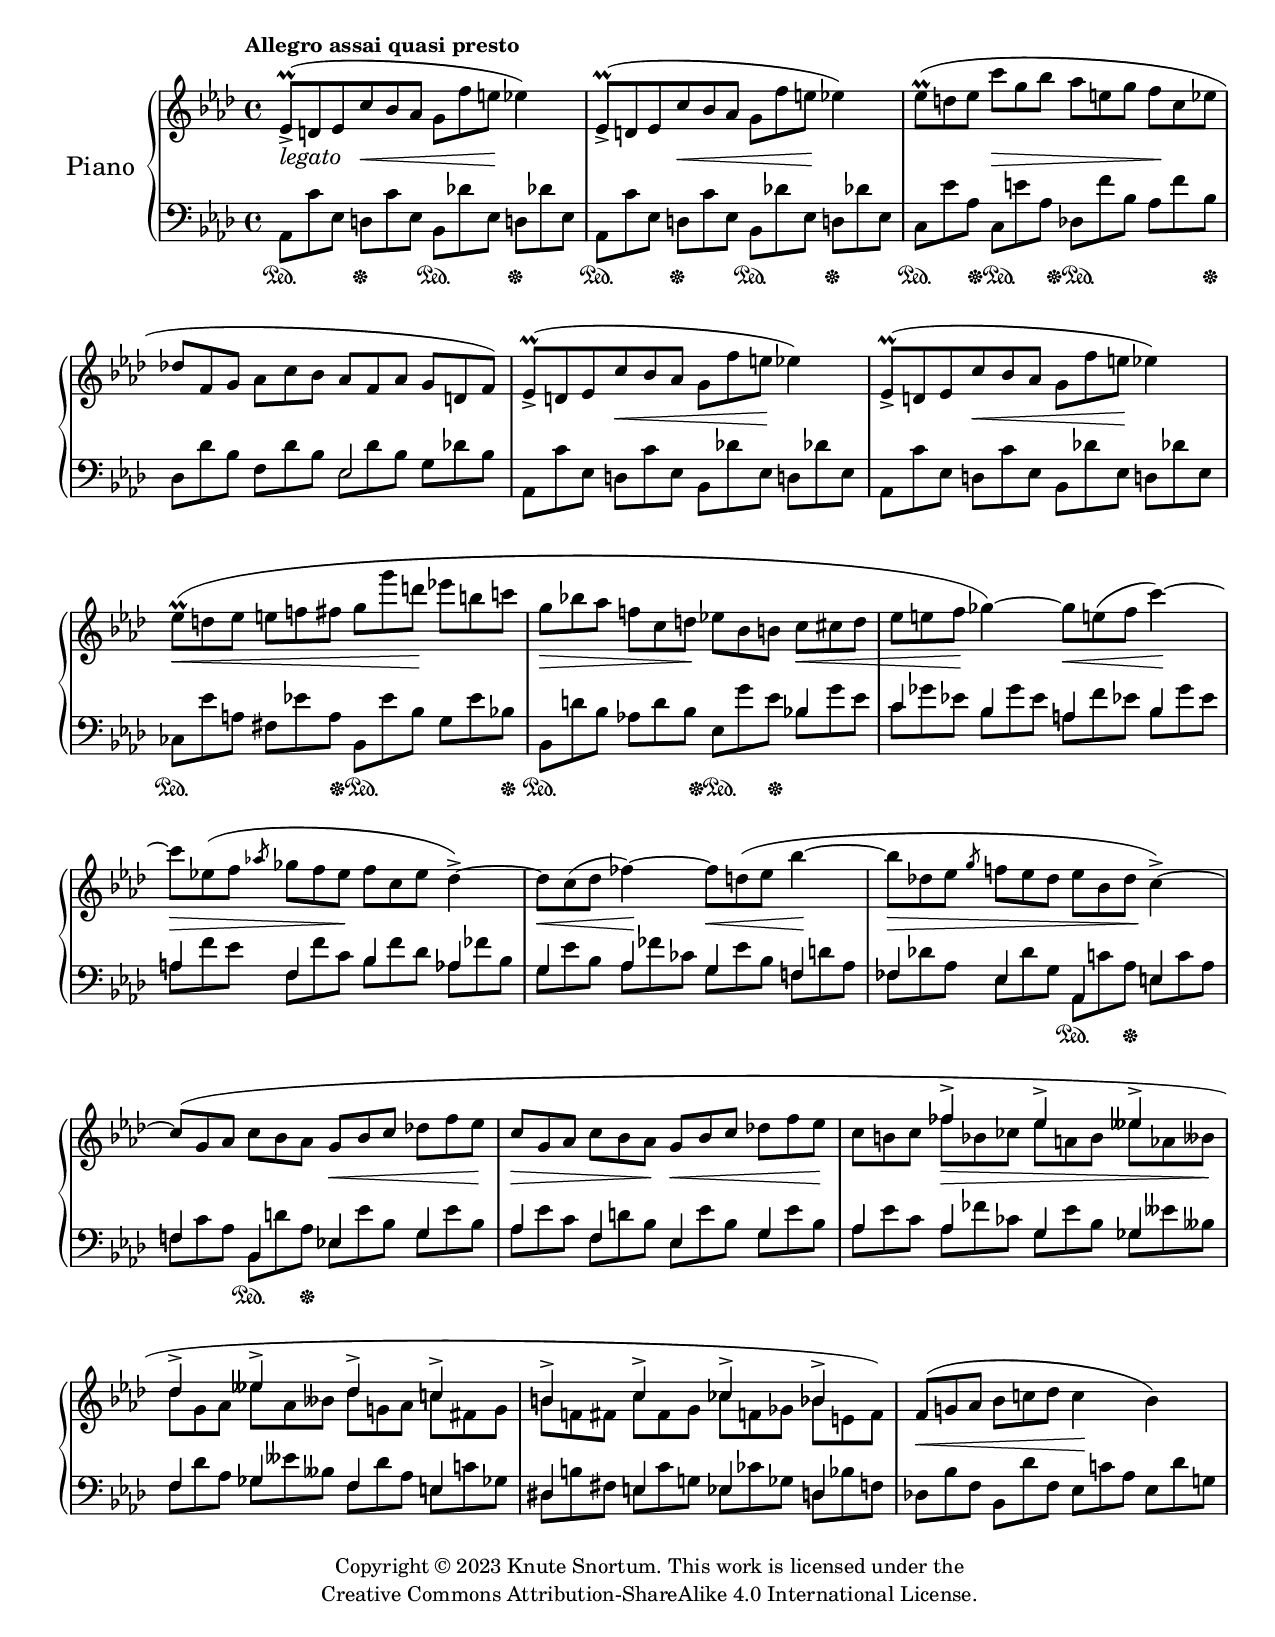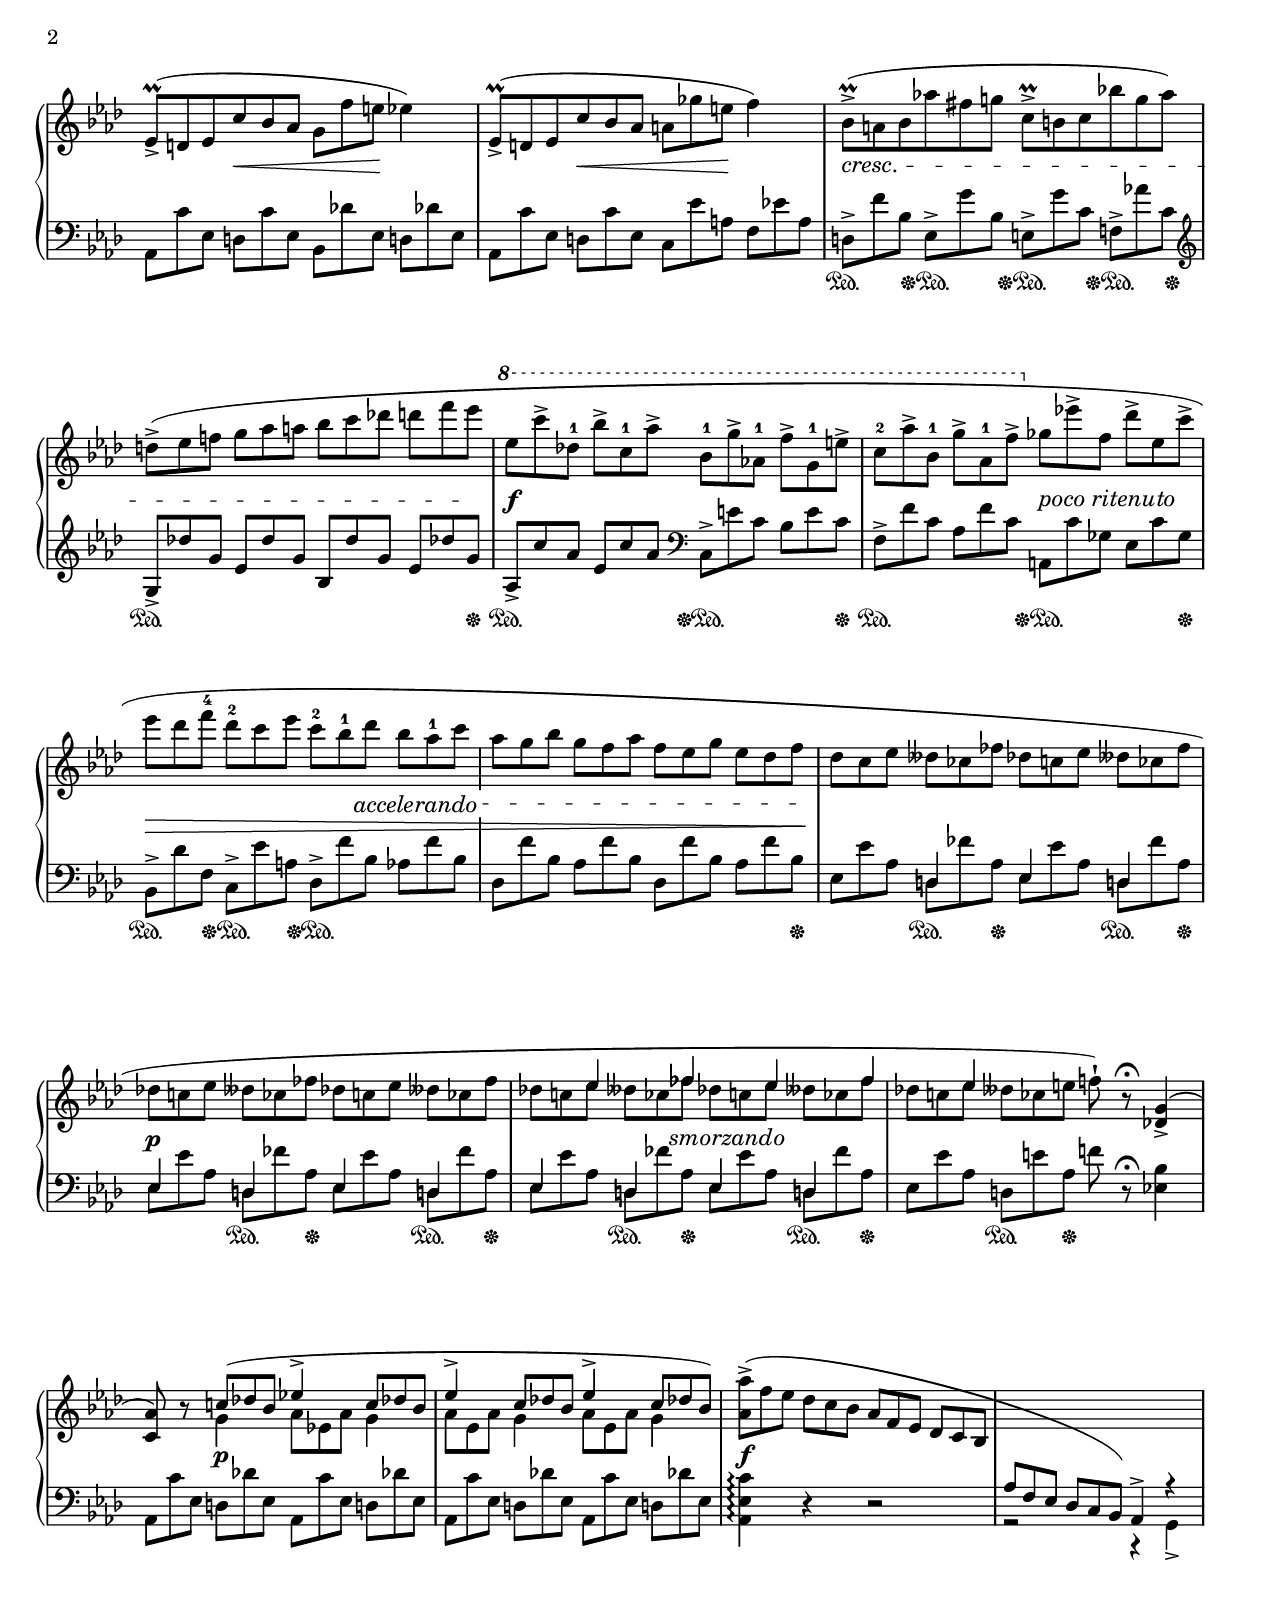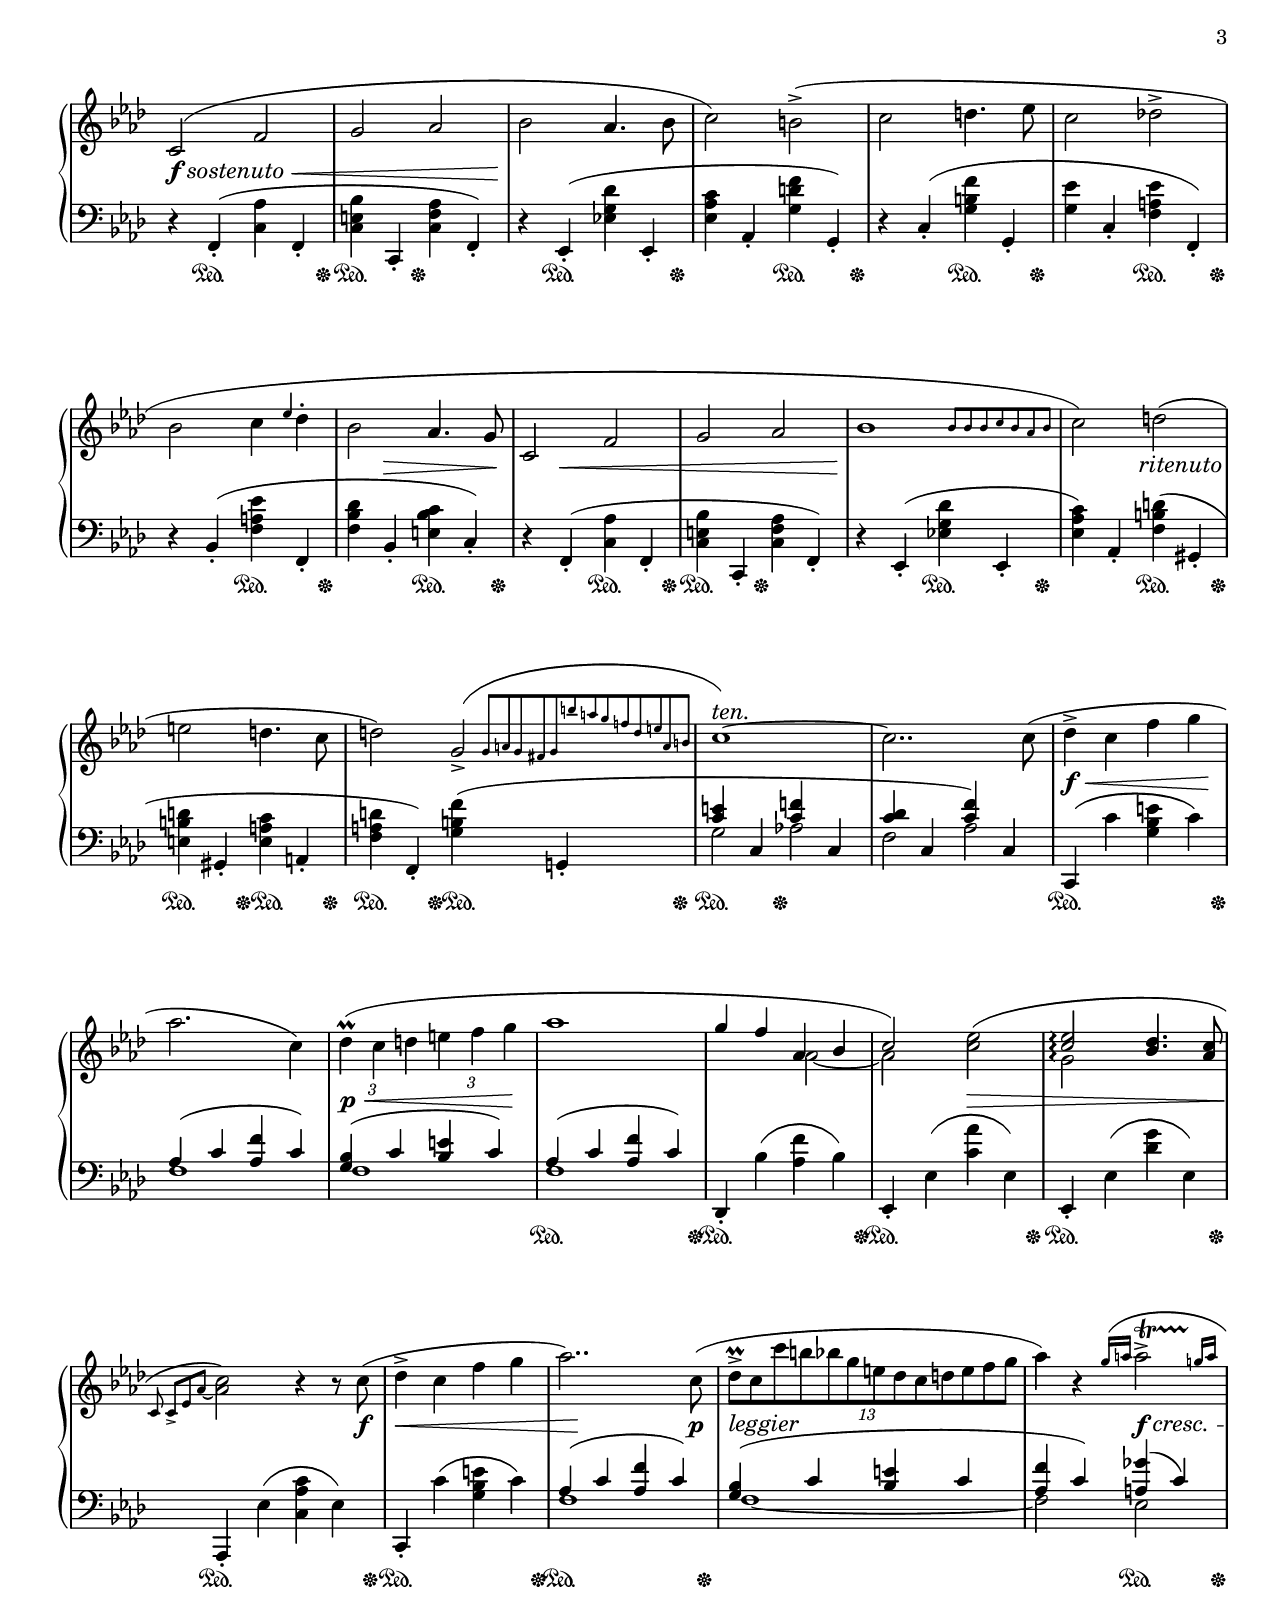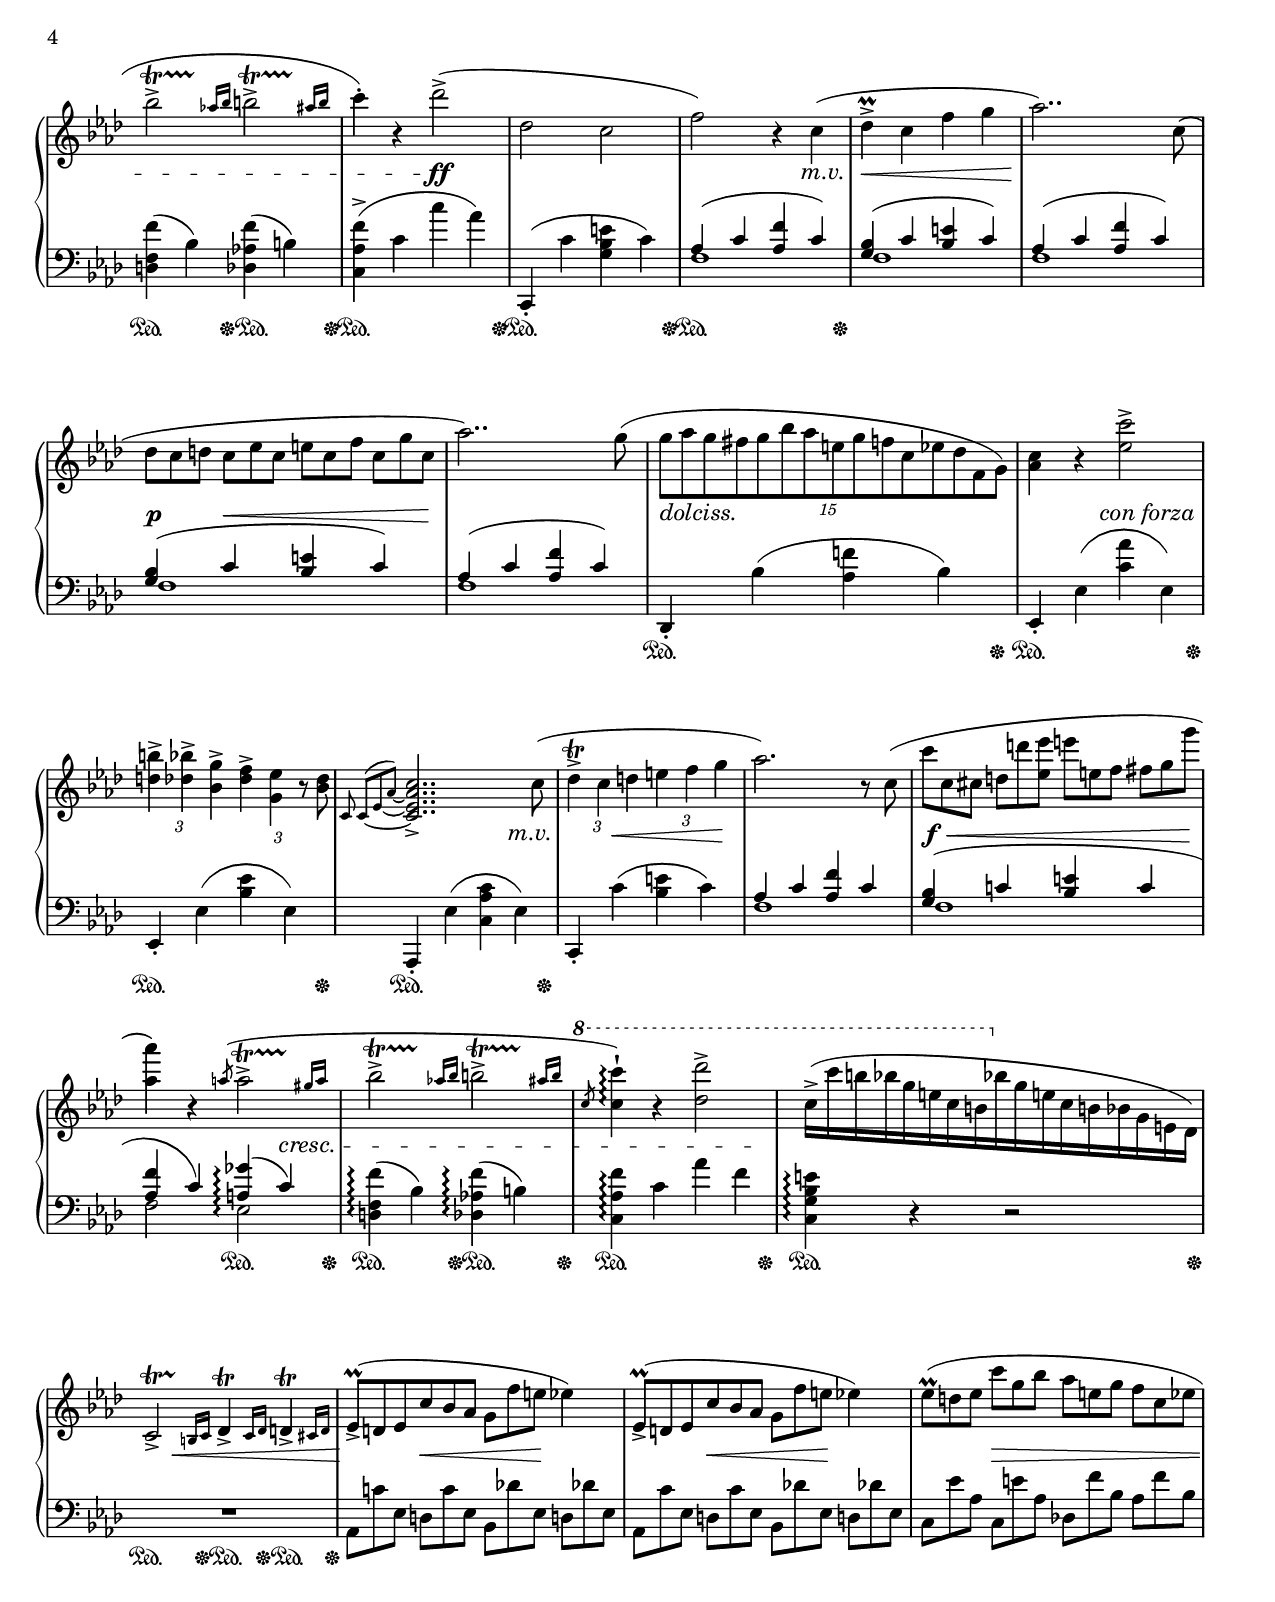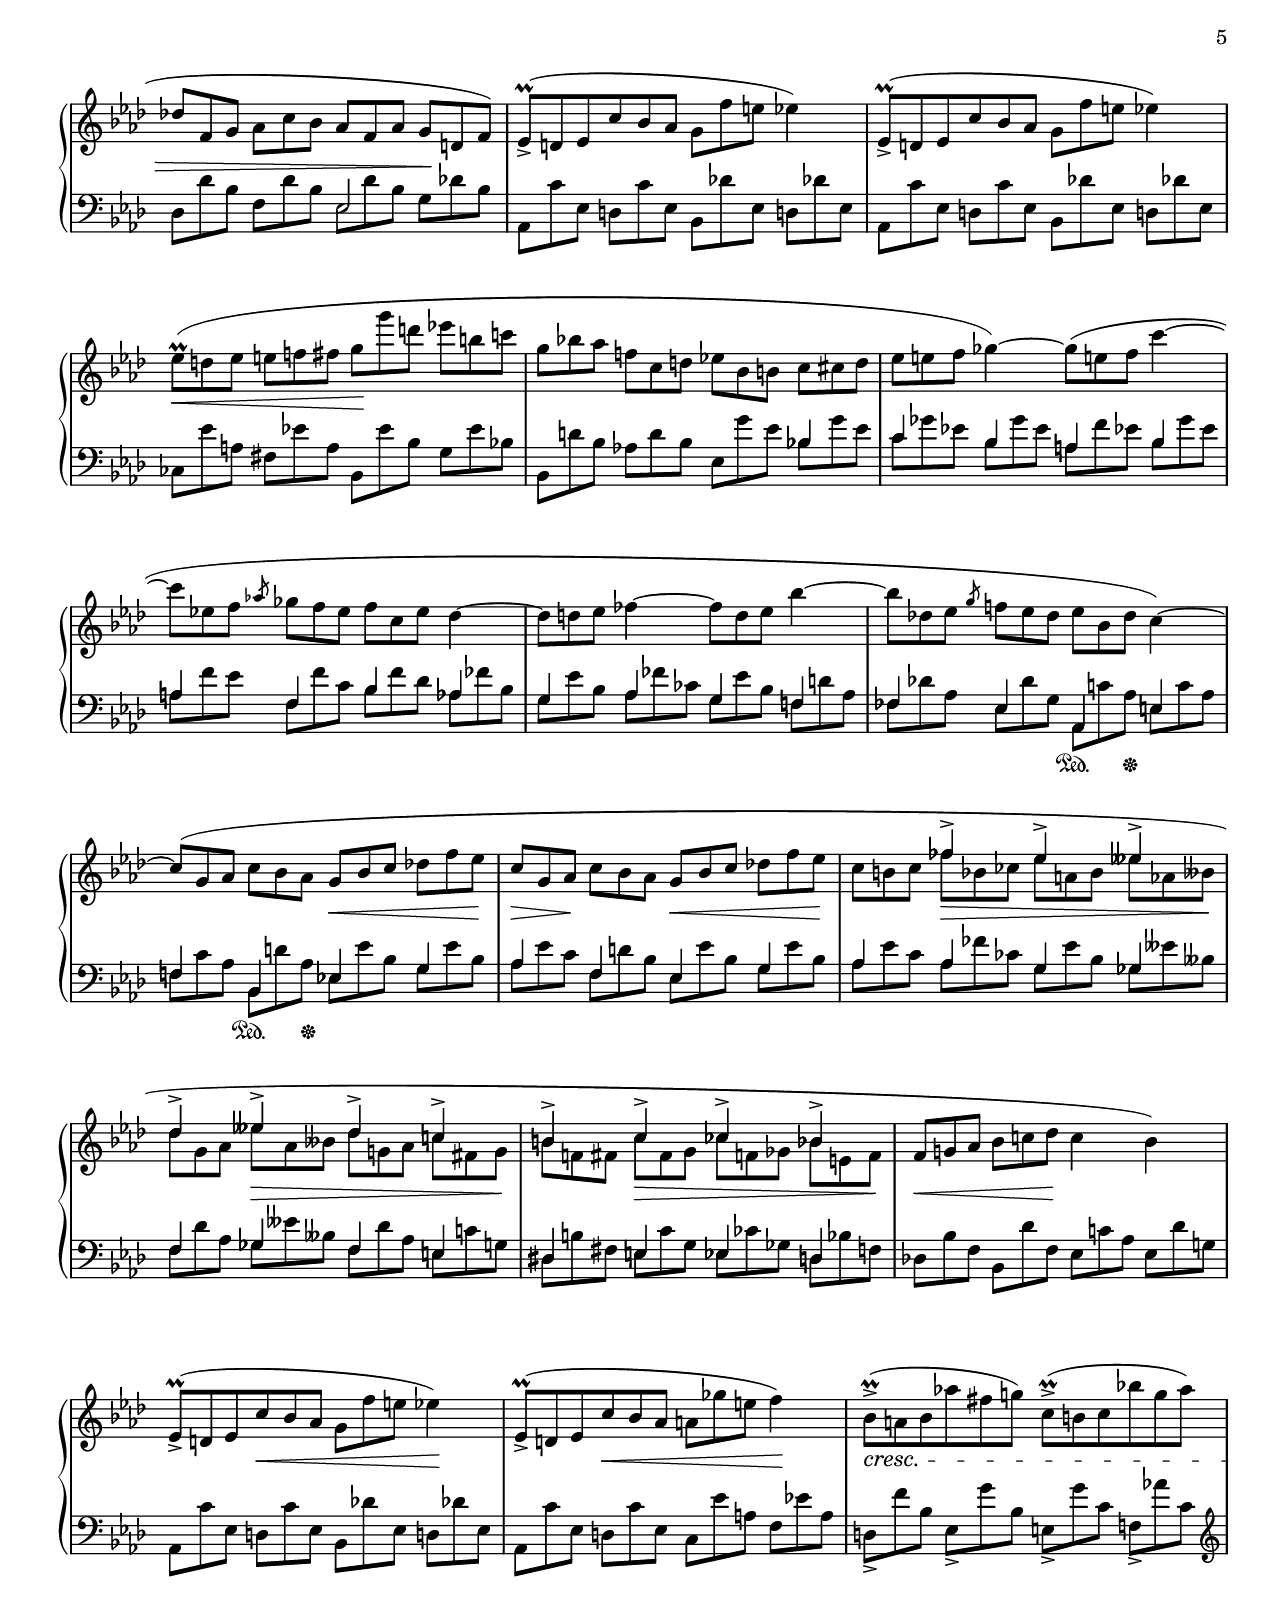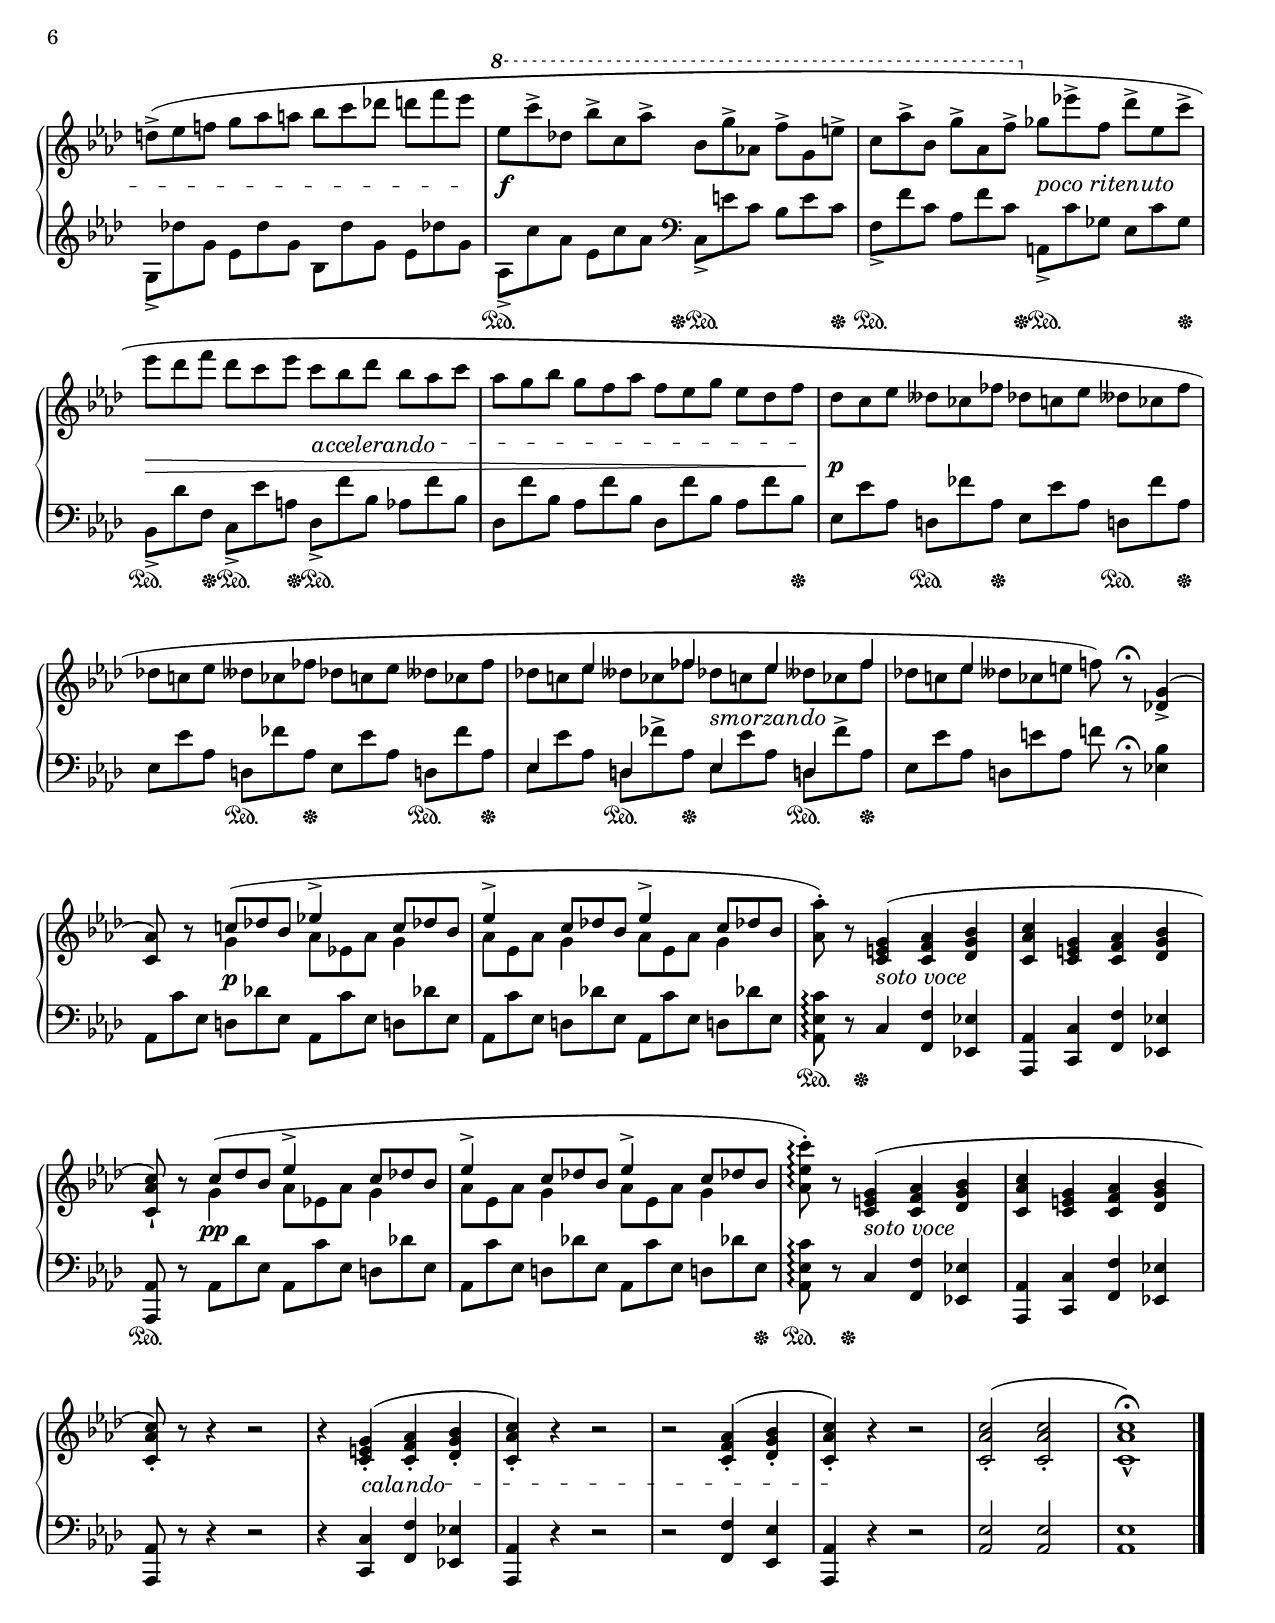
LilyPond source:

%...+....1....+....2....+....3....+....4....+....5....+....6....+....7....+....

\version "2.24.0"
\language "english"

#(set-global-staff-size 18)

\header {
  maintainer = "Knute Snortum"
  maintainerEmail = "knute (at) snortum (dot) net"
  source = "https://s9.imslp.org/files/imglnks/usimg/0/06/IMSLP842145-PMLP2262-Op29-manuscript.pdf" % MS
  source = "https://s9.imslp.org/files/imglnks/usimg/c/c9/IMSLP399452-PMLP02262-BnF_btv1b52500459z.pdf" % SrcA
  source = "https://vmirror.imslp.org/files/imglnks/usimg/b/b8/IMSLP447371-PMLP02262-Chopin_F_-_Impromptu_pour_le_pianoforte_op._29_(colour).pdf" % SrcB
  % Differences in the sources are discussed inline. 
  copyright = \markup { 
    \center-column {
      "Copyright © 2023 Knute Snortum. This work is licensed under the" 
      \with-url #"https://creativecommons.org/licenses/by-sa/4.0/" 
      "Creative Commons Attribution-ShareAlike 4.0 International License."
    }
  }
}

%%% Scheme functions %%%

makeSpanner =
#(define-music-function (mrkup) (markup?)
  #{
    \override TextSpanner.bound-details.left.text = #mrkup
    \override TextSpanner.bound-details.left.stencil-align-dir-y = 0
    \override TextSpanner.bound-details.left-broken.text = ##f
  #})

%%% Definitions

sd = \sustainOn
su = \sustainOff

staffUp   = \change Staff = "upper"
staffDown = \change Staff = "lower"

textUnderSlur = 
  \once {
    \override TextScript.avoid-slur = #'inside
    \override TextScript.outside-staff-priority = ##f
  }

%%% Positions 

slurShapeA = \shape #'(
                        ((0 . 0) (0 . 0) (0 . 2) (0 . 3.5))
                        ((0 . 2.5) (0 . 2) (0 . 3) (0 . 4))
                      ) \etc
slurShapeB = \shape #'(
                        ((0 . 0) (0 . 0) (0 . 0) (0 . 0))
                        ((0 . -1) (0 . 2) (0 . 0) (0 . 0))
                        ((0 . 0) (0 . 1) (0 . 0) (0 . 0))
                      ) \etc
slurShapeC = \shape #'((0 . 0) (0 . 0) (0 . 0) (0 . 1)) \etc
slurShapeD = \shape #'(
                        ((0 . 0) (0 . 1.5) (0 . 1) (0 . 0))
                        ((0 . 2) (0 . 2) (0 . 1) (0 . 0))
                      ) \etc
slurShapeE = \shape #'((0 . 1) (0 . 1) (0 . 0) (0 . 0)) \etc
slurShapeF = \shape #'(
                        ((0 . 0) (0 . 0) (0 . 2) (0 . 3.5))
                        ((0 . 3) (0 . 2) (0 . 0) (0 . 0))
                      ) \etc
slurShapeG = \shape #'(
                        ((0 . 0) (0 . 0) (0 . 0) (0 . 0))
                        ((0 . 0) (0 . 0) (0 . 0) (0 . 0))
                        ((0 . 0) (0 . 1) (0 . 1) (0 . 0))
                      ) \etc
slurShapeH = \shape #'((0 . 4) (0 . 3.5) (0 . 2) (0 . 0)) \etc
slurShapeI = \shape #'((0 . 4) (0 . 3.5) (0 . 2) (0 . 0)) \etc
slurShapeJ = \shape #'((0 . 0) (0 . 1) (0 . 2.5) (0 . 3)) \etc

moveTrillSpanA = \once \override TrillSpanner.extra-offset = #'(0.5 . 1)
moveTrillSpanB = \once \override TrillSpanner.extra-offset = #'(0 . 1)
moveTrillSpanC = \once \override TrillSpanner.extra-offset = #'(0 . 1)
moveTrillSpanD = \once \override TrillSpanner.extra-offset = #'(0 . 1)
moveTrillSpanE = \once \override TrillSpanner.extra-offset = #'(0 . 1)
moveTrillSpanF = \once \override TrillSpanner.extra-offset = #'(0 . 1)

extendArpeggioA = \once \override Staff.Arpeggio.positions = #'(-1 . 2)
extendArpeggioB = \once \override Staff.Arpeggio.positions = #'(0 . 5)

%%% Markup

legato = \markup \large \italic "legato"
pocoRitenuto = \markup \large \italic "poco ritenuto"
accellerSpanner = \makeSpanner \markup \large \italic \whiteout 
  \pad-markup #0.5 "accelerando"
smorzando = \markup \large \italic "smorzando"
fSostenuto = \markup \dynamic { f \normal-text \large \italic "sostenuto" }
ten = \markup \large \italic "ten."
leggier = \markup \large \italic "leggier"
mv = \markup \large \italic "m.v."
dolciss = \markup \large \italic "dolciss."
conForza = \markup \large \italic "con forza"
sotoVoce = \markup \large \italic "soto voce"
ritenuto = \markup \large \italic "ritenuto"
calandoSpanner = \makeSpanner \markup \large \italic "calando"

%%% Music

global = {
  \time 4/4
  \key af \major
  \accidentalStyle piano
}

rightHandUpper = \relative {
  \omit TupletBracket
  \omit TupletNumber
  s1 * 8 |
  
  \barNumberCheck 9
  s1 * 6
  s4 \voiceOne ff''4-> ef-> eff-> |
  df4-> eff-> df-> c-> |
  
  \barNumberCheck 17
  b4-> c-> cf-> bf-> |
  s1 * 7 |
  
  \barNumberCheck 25
  s1 * 4 |
  \tuplet 3/2 { s4 ef4*1/2 s4 ff4*1/2 s4 ef4*1/2 s4 ff4*1/2 } |
  \tuplet 3/2 { s4 ef4*1/2 } s2. |
  s4 \tuplet 3/2 { c8( df bf } ef4-> \tuplet 3/2 { c8 df bf } |
  ef4-> \tuplet 3/2 { c8 df bf } ef4-> \tuplet 3/2 { c8 df bf) } |
  
  \barNumberCheck 33
  s1 * 8 |
  
  \barNumberCheck 41
  s1 * 8 |
  
  \barNumberCheck 49
  s1 * 4 |
  \oneVoice
  \undo \omit TupletNumber
  \tuplet 3/2 2 { df4\prall( c d  e f g } |
  af1 |
  \voiceOne g4 f af, bf |
  c2) \oneVoice <c ef>( |
  
  \barNumberCheck 57
  \voiceOne \extendArpeggioA <c ef>2\arpeggio <bf df>4. <af c>8 |
  \oneVoice \grace { c,8*1/2 c->[ ef af]~ } <af c>2) s |
  s1 * 6 |
  
  \barNumberCheck 65
  s1 * 8 |
  
  \barNumberCheck 73
  s1 * 8 |
  
  \barNumberCheck 81
  s1 * 8 |
  
  \barNumberCheck 89
  s1 * 8 |
  
  \barNumberCheck 97
  \voiceOne s4 ff'-> ef-> eff-> |
  df4-> eff-> df-> c-> |
  % ScrA has accents here too, to match bar 17
  b4-> c-> cf-> bf-> |
  s1 * 5 |
  
  \barNumberCheck 105
  s1 * 6 |
  \omit TupletNumber
  \tuplet 3/2 { s4 ef4*1/2 s4 ff4*1/2 s4 ef4*1/2 s4 ff4*1/2 } |
  \tuplet 3/2 { s4 ef4*1/2 } s2. |
  
  \barNumberCheck 113
  s4 \tuplet 3/2 { c8 df bf } ef4-> \tuplet 3/2 { c8 df bf } |
  ef4-> \tuplet 3/2 { c8 df bf } ef4-> \tuplet 3/2 { c8 df bf } |
  s1 * 2 |
  s4 \tuplet 3/2 { c8 df bf } ef4-> \tuplet 3/2 { c8 df bf } |
  ef4-> \tuplet 3/2 { c8 df bf } ef4-> \tuplet 3/2 { c8 df bf } |
}

rightHandLower = \relative {
  \omit TupletBracket
  \omit TupletNumber
  \tuplet 3/2 { ef'8->[(\prall d ef  c' bf af]  g f' e }  ef4) |
  \tuplet 3/2 { ef,8->[(\prall d ef  c' bf af]  g f' e }  ef4) |
  \tuplet 3/2 {
    % For the last note of measure 3, MS and SrcA have an E-natural, but SrcB
    % has an E-flat. The E-flat is the more likely choice, the since previous
    % E-natural in the measure serves as a chromatic neighbor, and the last
    % note of measure has a more melodic function.
    ef8(\prall d ef  c' g bf  af e g  f c ef |
    df8 f, g  af c bf  af f af  g d f) |
  }
  \tuplet 3/2 { ef8->[(\prall d ef  c' bf af]  g f' e }  ef4) |
  \tuplet 3/2 { ef,8->[(\prall d ef  c' bf af]  g f' e }  ef4) |
  \tuplet 3/2 { 
    % For the third note of beat 3, MS and SrcA have D-flat (no accidental),
    % but SrcB has a D-natural. It is likely that Chopin intended to add the
    % natural sign, since the note makes more sense as a chromatic neighbor.
    ef8(\prall d ef  e f fs  g g' d  ef b c |
    g8 bf af  f c d  ef bf b  c cs d |
  }
  
  \barNumberCheck 9
  \tuplet 3/2 { ef8 e f }  gf4)~  \tuplet 3/2 { gf8 e( f } c'4)~ |
  \tuplet 3/2 { c8 ef,( f  \slashedGrace { af } gf f ef  f c ef } df4->)~ |
  \tuplet 3/2 { df8 c( df } ff4)~ \tuplet 3/2 { ff8 d( ef } bf'4~ |
  \tuplet 3/2 { bf8 df, ef \slashedGrace { g8 } f ef df  ef bf df } c4->)~ |
  \tuplet 3/2 { 
    c8-\slurShapeA ( g af  c bf af  g bf c  df f ef |
    c8 g af  c bf af  g bf c  df f ef |
    c8 b c  \voiceTwo ff8 bf, cf  ef a, bf  eff af, bff | 
    df8 g, af  eff' af, bff  df g, af  c fs, g |
    
    \barNumberCheck 17
    % Third beat, missed an f-natural in the MS? f-natural penciled in 
    % in SrcA, in print in SrcB
    b8 f fs  c' fs, g  cf f, gf  bf e, f) | 
  }
  \oneVoice \tuplet 3/2 { f8( g af  bf c df } c4 bf) |
  \tuplet 3/2 { ef,8->[(\prall d ef  c' bf af]  g f' e }  ef4) |
  \tuplet 3/2 { ef,8->[(\prall d ef  c' bf af]  a gf' e }  f4) |
  \tuplet 3/2 { 
    bf,8->[(\prall a bf  af' fs g]  c,->[\prall b c  bf' g af]) |
    d,8->-\slurShapeB ( ef f  g af a  bf c df  d f ef |
    \ottava 1 ef8 c'-> df,-1  bf'-> c,-1 af'->  bf,-1 g'-> af,-1
      f'-> g,-1 e'-> |
    c8-2 af'-> bf,-1  g'-> af,-1 f'-> \ottava 0 gf, ef'-> f,  df'-> ef, c'-> |
    
    \barNumberCheck 25
    ef8 df f-4  df-2 c ef  c-2 bf-1 df  bf af-1 c |
    af8 g bf  g f af  f ef g  ef df f |
    df8 c ef  dff cf ff  df c ef  dff cf ff |
    df8 c ef  dff cf ff  df c ef  dff cf ff |
    df8 c ef  dff cf ff  df c ef  dff cf ff |
  }
  \tuplet 3/2 { df8 c ef  dff cf e } \oneVoice f8^!) r\fermata <df, g>4->^( |
  <c af'>8) r \voiceTwo g'4 \tuplet 3/2 { af8 ef af } g4 |
  \tuplet 3/2 { af8 ef af } g4 \tuplet 3/2 { af8 ef af } g4 |
  
  \barNumberCheck 33
  \oneVoice \tuplet 3/2 { <af af'>8->( f' ef  df c bf  af f ef  df c bf } |
  \voiceThree \staffDown \tuplet 3/2 { af8 f ef  df c bf) } af4-> r |
  \staffUp \oneVoice c'2( f |
  g2 af |
  bf af4. bf8 |
  c2) b->( |
  c2 d4. ef8 |
  c2 df-> |
  
  \barNumberCheck 41
  bf2 c4 \grace { ef } df-. |
  bf2 af4. g8 |
  c,2 f |
  g2 af |
  bf1*1/2 \magnifyMusic 0.63 { \stemUp s8*1/2 bf[ bf bf c bf af bf] }
    \stemNeutral |
  c2) d( |
  e2 d4. c8 |
  d2) g,2*1/4->-\slurShapeC ( \magnifyMusic 0.63 { \tuplet 13/3 { 
    % For the seventh note of this fioritura, MS and SrcA have an A-flat (no
    % accidental), but SrcB has an A-natural. Also for the final note, MS and
    % SrcA have a B-flat (no accidental), but SrcB has a B-natural. Given that
    % two other A-naturals and one other B-natural exist in this figure, it is
    % more likely that the natural sign was omitted by mistake for both notes.
    \stemUp g8[ a g fs g b' a g f d e a, b] } } \stemNeutral |
  
  \barNumberCheck 49
  \textUnderSlur c1)~^\ten |
  c2.. c8( |
  df4-> c f g |
  af2. c,4) |
  s1 * 2 |
  s2 \voiceTwo af~ |
  af2 s |
  
  \barNumberCheck 57
  g2 s |
  s2 \oneVoice r4 r8 c( |
  df4-> c f g |
  af2..) c,8( |
  \undo \omit TupletNumber
  \tuplet 13/8 { df8->\prall c c' b bf g e df c d e f g } |
  af4) r \grace { g16-\slurShapeD ^([ a] } \afterGrace 7/8 { \moveTrillSpanA
    a2->\startTrillSpan } { g16[\stopTrillSpan a] } |
  \afterGrace 7/8 { \moveTrillSpanB bf2->\startTrillSpan } 
  % The intended final two notes of the trill might have been { a16 bf }
  % instead of { af16 bf }. See commentary at mUltimate Chopin.
                  { af16[\stopTrillSpan bf] }
    \afterGrace 7/8 { \moveTrillSpanC b2->\startTrillSpan } 
                    { as16[\stopTrillSpan b] } |
  c4-.) r df2->( |
  
  \barNumberCheck 65
  df,2 c |
  f2) r4 c( |
  df4->\prall c f g |
  af2..) c,8( |
  \omit TupletNumber
  \tuplet 3/2 { df8 c d  c ef c  e c f  c g' c, } |
  af'2..) g8( |
  \undo \omit TupletNumber
  %% Resolving a difference between editions:
  % For the 10th note of this tuplet, MS and SrcA have an F-sharp (no
  % accidental), but SrcB has an F-natural. It is likely that the natural sign
  % was intended, because the F-sharp earlier in the measure is a chromatic
  % neighbor, but this F has a melodic function. Given that two other
  % A-naturals and one other B-natural exist in this figure, it is more likely
  % that the natural sign was omitted by mistake for both notes.
  %
  %% Correction:
  % Change the 12th note of tuplet to E-flat instead of E-natural; the
  % E-natural -> D-flat interval is a descending augmented second, which is
  % unlikely in this context from a melodic perspective. Later editions and
  % resources I have consulted (Paderewski 30th edition, and the mUltimate
  % Chopin site) make this correction.
  \tuplet 15/8 { g8 af g fs g bf af e g f c ef df f, g) } |
  <af c>4 r <ef' c'>2-> |
  
  \barNumberCheck 73
  \tuplet 3/2 2 { <d b'>4-> <df bf'>-> <bf g'>-> <df f>-> <g, ef'> r8 
                  <bf df> } |
  \set tieWaitForNote = ##t
  \grace { c,8*1/2 c[^(~ ef~ af_~]) } <c, ef af c>2..-> c'8( |
  \tuplet 3/2 2 { df4->\trill c d e f g } |
  af2.) r8 c,( |
  \omit TupletNumber
  % In MS and SrcA, the second note in beat 2 is D-flat, and the second note in
  % beat 3 is E-flat. A natural sign was added for both notes in SrcB. The
  % natural signs were a likely omission, given the context of the chromatic
  % passage with octave chords and octave leaps, so follow SrcB.
  \tuplet 3/2 { c'8 c, cs  d d' <ef, ef'>  e' e, f  fs g g' } |
  <af, af'>4) r \slashedGrace { a8-\slurShapeE ^( } \afterGrace 7/8 { 
    \moveTrillSpanD a2->\startTrillSpan } { gs16[\stopTrillSpan a] } |
  \afterGrace 7/8 { \moveTrillSpanE bf2->\startTrillSpan } 
  % The intended final two notes of the trill might have been { a16 bf }
  % instead of { af16 bf }. See commentary at mUltimate Chopin.
                  { af16[\stopTrillSpan bf] }
    \afterGrace 7/8 { \moveTrillSpanF b2->\startTrillSpan }
                    { as16[\stopTrillSpan b] } |
  \ottava 1 \slashedGrace { c8*1/128 } <c c'>4-!)\arpeggio r <df df'>2-> |
  
  \barNumberCheck 81
  % In MS and SrcA, the final E of this tuplet is an E-flat, but in SrcB it is
  % an E-natural. It is likely that the natural sign was omitted by mistake,
  % since all other E notes in this measure are E-naturals.
  \tuplet 17/16 { c16->( c' b bf g e c b \ottava 0 bf g e c b bf g e df) } |
  \afterGrace 7/8 c2->\startTrillSpan { b16[\stopTrillSpan c] } 
    \afterGrace 7/8 df4->\trill { c16[ df] } 
    \afterGrace 7/8 d4->\trill { cs16[ d] } |
  \tuplet 3/2 { ef8->[(\prall d ef  c' bf af]  g f' e }  ef4) |
  \tuplet 3/2 { ef,8->[(\prall d ef  c' bf af]  g f' e }  ef4) |
  \tuplet 3/2 {
    % The sources differ on whether the last note in the measure should be
    % E-natural or E-flat. See inline comment for measure 3 for background.
    ef8(\prall d ef  c' g bf  af e g  f c ef |
    df8 f, g  af c bf  af f af  g d f) |
  }
  \tuplet 3/2 { ef8->[(\prall d ef  c' bf af]  g f' e }  ef4) |
  \tuplet 3/2 { ef,8->[(\prall d ef  c' bf af]  g f' e }  ef4) |
  
  \barNumberCheck 89
  \tuplet 3/2 { 
    % The sources differ on whether the third note of beat 3 sure should be
    % D-natural or D-flat. See inline comment for measure 7 for background.
    ef8(\prall d ef  e f fs  g g' d  ef b c |
    g8 bf af  f c d  ef bf b  c cs d |
  }
  \tuplet 3/2 { ef8 e f }  gf4)~  \tuplet 3/2 { gf8( e f } c'4~ |
  \tuplet 3/2 { c8 ef, f  \slashedGrace { af } gf f ef  f c ef } df4~ |
  % First three eighth-notes, sources differ, below is MS, but doesn't follow
  % the pattern.  SrcA has df c df which is the phrase from the earlier
  % passage, SrcB follows the MS
  \tuplet 3/2 { df8 d ef } ff4~ \tuplet 3/2 { ff8 d ef } bf'4~ |
  \tuplet 3/2 { bf8 df, ef  \slashedGrace { g } f ef df  ef bf df } c4)~ |
  \tuplet 3/2 { 
    c8-\slurShapeF ( g af  c bf af  g bf c  df f ef |
    c8 g af  c bf af  g bf c  df f ef |
  
    \barNumberCheck 97
    \voiceTwo c8 b c  ff bf, cf  ef a, bf  eff af, bff |
    df8 g, af  eff' af, bff  df g, af  c fs, g |
    % third beat, missed f-natural in MS?  fs in ScrA, f-natural in SrcB
    b8 f fs  c' fs, g  cf f, gf  bf e, f | 
  }
  \oneVoice \tuplet 3/2 { f g af  bf c df } c4 bf) |
  \tuplet 3/2 { ef,8->[(\prall d ef  c' bf af]  g f' e } ef4) | 
  \tuplet 3/2 { ef,8->[(\prall d ef  c' bf af]  a gf' e } f4) |
  \tuplet 3/2 { 
    bf,8->[(\prall a bf  af' fs g])  c,->[(\prall b c  bf' g af]) |
    d,->-\slurShapeG ( ef f  g af a  bf c df  d f ef |
    
    \barNumberCheck 105
    \ottava 1 ef c'-> df,  bf'-> c, af'->  bf, g'-> af,  f'-> g, e'-> |
    % third beat, e-natural penciled in on MS, ef implicit in SrcA, explicit
    % in SrcB.  ef follows the patern from an ealier passge.
    c8 af'-> bf,  g'-> af, f'->  \ottava 0 gf, ef'-> f,  df'-> ef, c'-> |
    ef8 df f  df c ef  c bf df  bf af c |
    af8 g bf  g f af  f ef g  ef df f |
    df8 c ef  dff cf ff  df c ef  dff cf ff |
    df8 c ef  dff cf ff  df c ef  dff cf ff |
    \voiceTwo df8 c ef  dff cf ff  df c ef  dff cf ff |
  }
  \tuplet 3/2 { df c ef  dff cf e } f8) \oneVoice r\fermata <df, g>4->^( |
  
  \barNumberCheck 113
  <c af'>8) r \voiceTwo g'4-\slurShapeH ^( \tuplet 3/2 { af8 ef af } g4 |
  \tuplet 3/2 { af8 ef af } g4 \tuplet 3/2 { af8 ef af } g4 |
  \oneVoice <af af'>8-.) r <c, e g>4^( <c f af> <df g bf> |
  <c af' c>4 <c e g> <c f af> <df g bf> |
  <c af' c>8-!) r \voiceTwo g'4-\slurShapeI ^( \tuplet 3/2 { af8 ef af } g4 |
  \tuplet 3/2 { af8 ef af } g4 \tuplet 3/2 { af8 ef af } g4 |
  \oneVoice <af ef' c'>8-.)\arpeggio r <c, e g>4^( <c f af> <df g bf> |
  <c af' c>4 <c e g> <c f af> <df g bf> |
  
  \barNumberCheck 121
  <c af' c>8-.) r r4 r2 |
  r4 <c e g>-.^( <c f af>-. <df g bf>-. |
  <c af' c>4-.) r r2 |
  r2 <c f af>4-.^( <df g bf>-. |
  <c af' c>4-.) r r2 |
  q2-.^( q-. |
  q1-^)\fermata |
  \bar "|."
}

rightHand = <<
  \global
  \override Staff.Script.avoid-slur = #'inside
  \override Staff.Fingering.avoid-slur = #'inside
  \override Staff.TrillSpanner.avoid-slur = #'inside
  \override Staff.TrillSpanner.outside-staff-priority = ##f
  \set Score.tempoHideNote = ##t 
  \tempo "Allegro assai quasi presto" 4 = 144
  \new Voice \rightHandUpper
  \new Voice \rightHandLower
>>

leftHandUpper = \relative {
  \omit TupletBracket
  \omit TupletNumber
  \voiceThree
  s1 * 3 |
  s2 ef |
  s1 * 3 |
  s2. bf'4 |
  
  \barNumberCheck 9
  c4 bf a bf |
  a4 f bf af |
  g4 af g f |
  ff4 ef af, e' |
  f4 bf, ef g |
  af4 f ef g |
  af4 af g gf |
  f4 gf f e |
  
  \barNumberCheck 17
  ds4 e ef d |
  s1 * 7 |
  
  \barNumberCheck 25
  s1 * 2 |
  s4 d ef d |
  ef4 d ef d |
  ef4 d ef d |
  s1 * 3 |
  
  \barNumberCheck 33
  s1 * 8 |
  
  \barNumberCheck 41
  s1 * 8 |
  
  \barNumberCheck 49
  % In SrcA, beat 3 contains a single note, F. In SrcB, the beat contains a
  % chord containing the C below that F (<C F>). In MS, one could argue for the
  % presence or absence of the C; if it's present, the note is barely visible,
  % due to the thickness of the stem and ledger line at that point. Because
  % this voice umambiguously has a chord on beats 1 and 3 in the following
  % measure, and this measure has similar figuration, follow SrcB (and
  % debatably MS) in this case.
  <c' e>4 c, <c' f> c, |
  % The first chord of the measure was likely intended to be <c d> instead of
  % <c df>. See commentary at mUltimate Chopin.
  <c' df>4 c, <c' f> c, |
  s1 |
  af'4( c <af f'> c) |
  <g bf>4( c <bf e> c) |
  af4( c <af f'> c) |
  s1 * 2 |
  
  \barNumberCheck 57
  s1 * 3 |
  af4( c <af f'> c) |
  <g bf>4( c <bf e> c |
  <af f'>4 c) <a gf'>( c) |
  s1 * 2 |
  
  \barNumberCheck 65
  s1 |
  af4( c <af f'> c) |
  <g bf>4( c <bf e> c) |
  af4( c <af f'> c) |
  <g bf>4( c <bf e> c) |
  af4( c <af f'> c) |
  s1 * 2 |
  
  \barNumberCheck 73
  s1 * 3 |
  af4 c <af f'> c |
  <g bf>4( c <bf e> c |
  <af f'>4 c) \extendArpeggioB <a gf'>(\arpeggio c) |
  s1 * 2 |
  
  \barNumberCheck 81
  s1 * 5 |
  s2 ef, |
  s1 * 2 |
  
  \barNumberCheck 89
  s1 |
  s2. bf'4 |
  c4 bf a bf |
  a4 f bf af |
  g4 af g f |
  ff4 ef af, e' |
  f4 bf, ef g |
  af4 f ef g |
  
  \barNumberCheck 97
  af4 af g gf |
  f4 gf f e |
  ds4 e ef d |
  s1 * 5 |
  
  \barNumberCheck 105
  s1 * 6
  ef4 d ef d |
}

leftHandLower = \relative {
  \omit TupletBracket
  \omit TupletNumber
  \tuplet 3/2 {
    af,8 c' ef,  d c' ef,  bf df' ef,  d df' ef, |
    af,8 c' ef,  d c' ef,  bf df' ef,  d df' ef, |
    c8 ef' af,  c, e' af,  df, f' bf,  af f' bf, |
    df,8 df' bf  f df' bf  \voiceFour ef, df' bf  g df'! bf |
    \oneVoice af,8 c' ef,  d c' ef,  bf df' ef,  d df' ef, |
    af,8 c' ef,  d c' ef,  bf df' ef,  d df' ef, |
    cf8 ef' a,  fs ef' a,  bf, ef' bf  g ef' bf |
    bf,8 d' bf  af d bf  ef, g' ef  \voiceFour bf g' ef |
    
    \barNumberCheck 9
    c8 gf' ef  bf gf' ef  a, f' ef  bf gf' ef |
    a,8 f' ef  f, f' c  bf f' df  af ff' bf, |
    g8 ef' bf  af ff' cf  g ef' bf  f d' af |
    ff8 df' af  ef df' g,  af, c' af  e c' af |
    f8 c' af  bf, d' af  ef ef' bf g ef' bf |
    af8 ef' c  f, d' bf  ef, ef' bf  g ef' bf |
    af8 ef' c  af ff' cf  g ef' bf  gf eff' bff |
    % last eight-note, gf in MS, g in SrcA, gf in SrcB
    f8 df' af  gf eff' bff  f df' af  e c' gf |
    
    \barNumberCheck 17
    ds8 b' fs  e c' g  ef cf' gf  d bf' f |
    \oneVoice df8 bf' f  bf, df' f,  ef c' af  ef df' g, |
    af,8 c' ef,  d c' ef,  bf df' ef,  d df' ef, |
    af,8 c' ef,  d c' ef,  c ef' a,  f ef' a, |
    d,8-> f' bf,  ef,-> g' bf,  e,-> g' c,  f,-> af' c, |
    \clef treble g8-> df'' g,  ef df' g,  bf, df' g,  ef df' g, |
    af,8-> c' af  ef c' af  \clef bass c,,-> e' c  bf e c |
    f,8-> f' c  af f' c  a, c' gf  ef c' gf |
    
    \barNumberCheck 25
    bf,8-> df' f,  c-> ef' a,  df,-> f' bf,  af f' bf, |
    df, f' bf,  af f' bf,  df, f' bf,  af f' bf, |
    ef,8 ef' af,  \voiceFour d, ff' af,  ef ef' af,  d, ff' af, |
    ef8 ef' af,  d, ff' af,  ef ef' af,  d, ff' af, |
    ef8 ef' af,  d, ff' af,  ef ef' af,  d, ff' af, |
  }
  \tuplet 3/2 { \oneVoice ef8 ef' af,  d, e' af, } f'8 r\fermata <ef, bf'>4 |
  \tuplet 3/2 { 
    af,8 c' ef,  d df' ef,  af, c' ef,  d df' ef, |
    af,8 c' ef,  d df' ef,  af, c' ef,  d df' ef, |
  }
  
  \barNumberCheck 33
  <af, ef' c'>4\arpeggio r r2 |
  \voiceFour r2 r4 g-> |
  \oneVoice r4 f-.( <c' af'> f,-. |
  <c' e bf'>4 c,-. <c' f af> f,-.) |
  r4 ef-.( <ef'g df'> ef,-. |
  <ef' af c> af,-. <g' d' f> g,-.) |
  r4 c-.( <g' b f'> g,-. |
  <g' ef'>4 c,-. <f a ef'> f,-.) |
  
  \barNumberCheck 41
  r4 bf-.( <f' a ef'> f,-. |
  <f' bf df>4 bf,-. <e bf' c> c-.) |
  r4 f,-.( <c' af'> f,-. |
  <c' e bf'>4 c,-. <c' f af> f,-.) |
  r4 ef-.( <ef' g df'> ef,-. |
  <ef' af c>4) af,-. <f' b d>( gs,-. |
  <e' b' d>4 gs,-. <e' a c> a,-. |
  % Much agonizing over the first-beat chord, does it have a df or d?
  % The MS says it's a df, but this makes an horribly dissonant chord. The
  % two other sources agree that it is a df, SrcA has an a natural pinceled in.
  % SrcB has an a-natural in print.  This still makes a very dissonant chord.
  <f' a d>4 f,-.) <g' b f'>-\slurShapeJ ( g,-. |
  
  \barNumberCheck 49
  \voiceFour g'2 af |
  f2 af) |
  \oneVoice c,,4( c'' <g bf e> c) |
  \voiceFour f,1 |
  f1 |
  f1 |
  \oneVoice df,4-. bf''( <af f'> bf) |
  ef,,4-. ef'( <c' af'> ef,) |
  
  \barNumberCheck 57
  ef,4-. ef'( <df' g> ef,) |
  af,,4-. ef''( <c af' c> ef) |
  % third beat, MS has an ef, but this seems like a missed natural.  One 
  % source has the natural peciled in, another has it in print.
  c,4-. c''( <g bf e> c) |
  \voiceFour f,1 |
  f1~ |
  f2 ef |
  % In MS and SrcB, the lowest chord note on beat 3 is a D-flat, but in SrcA it
  % is a D-natural (no accidental). It was likely an oversight in SrcA to not
  % add the flat sign, so follow MS and SrcB.
  \oneVoice <d f f'>4( bf') <df, af' f'>( b') |
  % The notes on beats 3 and 4 were likely intended to be { A-flat, F } instead
  % of { C, A-flat }. See commentary at mUltimate Chopin.
  <c, af' f'>4->( c' c' af) |
  
  \barNumberCheck 65
  c,,,4-.( c'' <g bf e> c) |
  \voiceFour f,1 |
  f1 |
  f1 |
  f1 |
  f1 |
  \oneVoice df,4-. bf''( <af f'> bf) |
  ef,,4-. ef'( <c' af'> ef,) |
  
  \barNumberCheck 73
  ef,4-. ef'( <bf' ef> ef,) |
  af,,4-. ef''( <c af' c> ef) |
  c,4-. c''( <bf e> c) |
  \voiceFour f,1 |
  f1 |
  f2 ef |
  \oneVoice <d f f'>4(\arpeggio bf') < df, af' f'>(\arpeggio b') |
  <c, af' f'>4\arpeggio c' af' f |
  
  \barNumberCheck 81
  <c, g' bf e>4\arpeggio r r2 |
  R1 |
  \tuplet 3/2 {
    af8 c' ef,  d c' ef,  bf df' ef,  d df' ef, |
    af,8 c' ef,  d c' ef,  bf df' ef,  d df' ef, |
    c8 ef' af,  c, e' af,  df, f' bf,  af f' bf, |
    df,8 df' bf  f df' bf  \voiceFour ef, df' bf  g df'! bf |
    af,8 c' ef,  d c' ef,  bf df' ef,  d df' ef, |
    af,8 c' ef,  d c' ef,  bf df' ef,  d df' ef, |
    
    \barNumberCheck 89
    cf8 ef' a,  fs ef' a,  bf, ef' bf  g ef' bf |
    bf,8 d' bf  af d bf  ef, g' ef  \voiceFour bf g' ef |
    c8 gf' ef  bf gf' ef  a, f' ef  bf gf' ef |
    a,8 f' ef  f, f' c  bf f' df  af ff' bf, |
    g8 ef' bf  af ff' cf  g ef' bf  f d' af |
    ff8 df' af  ef df' g,  af, c' af  e c' af |
    f8 c' af  bf, d' af  ef ef' bf  g ef' bf |
    af8 ef' c  f, d' bf  ef, ef' bf  g ef' bf |
    
    \barNumberCheck 97
    af8 ef' c  af ff' cf  g ef' bf  gf eff' bff |
    %% Correction:
    % Change the last note of the measure to G-natural, aligning with the
    % G-natural in the right hand. None of the listed source editions add the
    % natural sign, but it is a near certainty that this was an oversight,
    % given the repeated figurations that weave up and down chromatically in
    % the preceding beats. Interestingly, mUltimate Chopin describes its
    % addition of a natural sign here as "cautionary", but because G-flat
    % appears earlier in the measure, probably more accurate to label it as an
    % oversight (missing accidental).
    f8 df' af  gf eff' bff  f df' af  e c' g |
    ds8 b' fs  e c' g  ef cf' gf  d bf' f |
    df8 bf' f  bf, df' f,  ef c' af  ef df' g, |
    af,8 c' ef,  d c' ef,  bf df' ef,  d df' ef, |
    af,8 c' ef,  d c' ef,  c ef' a,  f ef' a, |
    d,-> f' bf,  ef,-> g' bf,  e,-> g' c,  f,-> af' c, |
    \clef treble g-> df'' g,  ef df' g,  bf, df' g,  ef df' g, |
    
    \barNumberCheck 105
    af,8-> c' af  ef c' af  \clef bass c,,-> e' c  bf e c | 
    f,8-> f' c  af f' c  a,-> c' gf  ef c' gf |
    bf,8-> df' f,  c-> ef' a,  df,-> f' bf,  af f' bf, |
    df,8 f' bf,  af f' bf,  df, f' bf,  af f' bf, |
    ef, ef' af,  d, ff' af,  ef ef' af,  d, ff' af, |
    ef ef' af,  d, ff' af,  ef ef' af,  d, ff' af, |
    ef ef' af,  d, ff'^> af,  ef ef' af,  d, ff'^> af, |
  }
  \tuplet 3/2 { ef ef' af,  d, e' af, } \oneVoice f'8 r\fermata <ef, bf'>4 |
  
  \barNumberCheck 113
  \tuplet 3/2 { af,8 c' ef,  d df' ef,  af, c' ef,  d df' ef, } |
  \tuplet 3/2 { af,8 c' ef,  d df' ef,  af, c' ef,  d df' ef, } |
  \oneVoice <af, ef' c'>8\arpeggio r c4 <f, f'> <ef ef'> |
  <af, af'>4 <c c'> <f f'> <ef ef'> |
  <af,af'>8 r \tuplet 3/2 { af'8 df' ef,  af, c' ef,  d df' ef, } |
  \tuplet 3/2 { af,8 c' ef,  d df' ef,  af, c' ef,  d df' ef, } |
  <af, ef' c'>8\arpeggio r c4 <f, f'> <ef ef'> |
  <af, af'>4 <c c'> <f f'> <ef ef'> |
  
  \barNumberCheck 121
  <af, af'>8 r r4 r2 |
  r4 <c c'> <f f'> <ef ef'> |
  <af, af'>4 r r2 |
  r2 <f' f'>4 <ef ef'> |
  <af, af'>4 r r2 |
  <af' ef'>2 q |
  q1 |
}

leftHand = <<
  \clef bass
  \global
  \mergeDifferentlyHeadedOn
  \new Voice \leftHandUpper
  \new Voice \leftHandLower
>>

dynamics = {
  \override TextScript.Y-offset = -0.5
  \tag layout { s4^\legato } \tag midi { s4\mp } s4..\< s16\! s4 |
  s4 s4..\< s16\! s4 |
  s4 s2\> s4\! |
  s1 |
  s4 s4..\< s16\! s4 |
  s4 s4..\< s16\! s4 |
  s2\< s8. s16\! s4 |
  s4\> s8. s16\! s4 s\< |
  
  \barNumberCheck 9
  s8. s16\! s4 s\< s\! |
  s4\> s8. s16\! s2 |
  s4\< s\! s\< s\! |
  s2\> s8. s16\! s4 |
  s2 s4\< s8. s16\! |
  s4\> s8. s16\! s4\< s8. s16\! |
  s4 s2\> s8. s16\! |
  s1 |
  
  \barNumberCheck 17
  s1 |
  s2\< s\! |
  s4 s4..\< s16\! s4 |
  s4 s4..\< s16\! s4 |
  s1\cresc |
  s2... s16\! |
  s1\f |
  s2 s^\pocoRitenuto |
  
  \barNumberCheck 25
  s2\> s8 \accellerSpanner s\startTextSpan s4 |
  s2... s16\!\stopTextSpan |
  s1  |
  s1\p |
  s4 s8 s^\smorzando s2
  s1 |
  s4 s2.\p |
  s1 |
  
  \barNumberCheck 33
  s1\f |
  s1 |
  \tag layout { s2.^\fSostenuto s4\< | }
  \tag midi   { s1\f\< }
  s2... s16\! |
  s1 * 4 |
  
  \barNumberCheck 41
  s1 |
  s4 s2\> s8 s\! |
  s4 s2.\< |
  s2... s16\! |
  s1 |
  s2 s-\tweak X-offset -1.5 ^\ritenuto |
  s1 % \p | <-- retstore "P"
  s1 |
  
  \barNumberCheck 49
  s1 * 2 |
  s2..\f\< s8\! |
  s1 |
  s2..\p\< s8\! |
  s1 * 2 |
  s2 s\> |
  
  \barNumberCheck 57
  s2... s16\! |
  s2.. s8\f |
  s1\< |
  s8 s2.\! s8\p |
  s1^\leggier |
  s2 s\f\cresc |
  s1 |
  s2 s\ff |
  
  \barNumberCheck 65
  s1 |
  s2. s4-\tweak X-offset -1 ^\mv |
  s2...\< s16\! |
  s1 |
  s4\p s2\< s8. s16\! |
  s1 |
  s1^\dolciss
  s2 s-\tweak X-offset -2 ^\conForza |
  
  \barNumberCheck 73
  s1 |
  s2.. s8-\tweak X-offset -2.5 ^\mv |
  s4 s2\< s8 s\! |
  s1 |
  s2...\f\< s16\! | 
  s2. s4\cresc |
  s1 |
  s2... s16\! |
  
  \barNumberCheck 81
  s1 |
  \afterGrace s2 { s8\< } s4... s32\! |
  s4 s4..\< s16\! s4 |
  s4 s4..\< s16\! s4 |
  s4 s2.\> |
  s2. s4\! |
  s1 * 2 |
  
  \barNumberCheck 89
  s2\< s\! |
  s1 * 5 |
  s2 s4..\< s16\! |
  s8.\> s16\! s4 s4..\< s16\! |
  
  \barNumberCheck 97
  s4 s2\> s8. s16\! |
  s4 s2\> s8. s16\! |
  s4 s2\> s8. s16\! |
  s4\< s8. s16\! s2 |
  s4 s2\< s4\! |
  s4 s2\< s4\! |
  s1\cresc |
  s2... s16\! |
  
  \barNumberCheck 105
  s1\f |
  s2 s^\pocoRitenuto |
  s2\> \accellerSpanner s\startTextSpan |
  s2... s16\!\stopTextSpan |
  s1\p |
  s1 |
  s2 s^\smorzando |
  s1 |
  
  \barNumberCheck 113
  s4 s2.\p |
  s1 |
  s4 s2.^\sotoVoce |
  s1 |
  s4 s2.\pp |
  s1 |
  s4 s2.^\sotoVoce |
  s1 |
  
  \barNumberCheck 121
  s1 |
  s4 \calandoSpanner s2.\startTextSpan |
  s1 * 2 |
  s4\stopTextSpan s2. |
}

pedal = {
  s4\sd s\su s\sd s\su |
  s4\sd s\su s\sd s\su |
  s4\sd s\su\sd s\su\sd s8. s16\su | 
  s1 * 3 |
  s2\sd s4..\su\sd s16\su |
  s2\sd s8.\su\sd s16\su s4 |
  
  \barNumberCheck 9
  s1 * 3 |
  s2 s8.\sd s16\su s4 |
  s4 s8.\sd s16\su s2 |
  s1 * 3 |
  
  \barNumberCheck 17
  s1 * 4
  s4\sd s\su\sd s\su\sd s8.\su\sd s16\su |
  s2...\sd s16\su |
  s2\sd s4..\su\sd s16\su |
  s2\sd s4..\su\sd s16\su |
  
  \barNumberCheck 25
  s4\sd s\su\sd s2\su\sd |
  s2... s16\su |
  s4 s8.\sd s16\su s4 s8.\sd s16\su |
  s4 s8.\sd s16\su s4 s8.\sd s16\su |
  s4 s8.\sd s16\su s4 s8.\sd s16\su |
  s4 s8.\sd s16\su s2 |
  s1 * 2 |
  
  \barNumberCheck 33
  s1 * 2 |
  s4 s2\sd s8. s16\su |
  s4\sd s8. s16\su s2 |
  s4 s2\sd s8. s16\su |
  s2 s4..\sd s16\su |
  s2 s4..\sd s16\su |
  s2 s4..\sd s16\su |
  
  \barNumberCheck 41
  s2 s4..\sd s16\su |
  s2 s4..\sd s16\su |
  s2 s4..\sd s16\su |
  s4..\sd s16\su s2 |
  s2 s4..\sd s16\su |
  s2 s4..\sd s16\su |
  s2\sd s4..\su\sd s16\su |
  s2\sd s4...\su\sd s32\su |
  
  \barNumberCheck 49
  s4..\sd s16\su s2 |
  s1 |
  s2...\sd s16\su |
  s1 * 2 |
  s2...\sd s16\su |
  s2...\sd s16\su |
  s2...\sd s16\su |
  
  \barNumberCheck 57
  s2...\sd s16\su |
  s2...\sd s16\su |
  s2...\sd s16\su |
  s2...\sd s16\su |
  s1 |
  s2 s4..\sd s16\su |
  s2\sd s4..\su\sd s16\su |
  s2...\sd s16\su |
  
  \barNumberCheck 65
  s2...\sd s16\su |
  s2...\sd s16\su |
  s1 * 4 |
  s2...\sd s16\su |
  s2...\sd s16\su |
  
  \barNumberCheck 73
  s2...\sd s16\su |
  s2...\sd s16\su |
  s1 * 3 |
  s2 s4..\sd s16\su |
  s2\sd s4..\su\sd s16\su |
  s2...\sd s16\su |
  
  \barNumberCheck 81
  s2....\sd s32\su |
  s2\sd s4\su\sd s8..\su\sd s32\su |
  s1 * 6 |
  
  \barNumberCheck 89
  s1 * 5 |
  s2 s8.\sd s16\su s4 |
  s4 s8.\sd s16\su s2 |
  s1 |
  
  \barNumberCheck 97
  s1 * 8 |
  
  \barNumberCheck 105
  s2\sd s4..\su\sd s16\su |
  s2\sd s4..\su\sd s16\su |
  s4\sd s\su\sd s2\su\sd |
  s2... s16\su |
  s4 s8.\sd s16\su s4 s8.\sd s16\su |
  s4 s8.\sd s16\su s4 s8.\sd s16\su |
  s4 s8.\sd s16\su s4 s8.\sd s16\su |
  s1 |
  
  \barNumberCheck 113
  s1 * 2 |
  s8.\sd s16\su s2. |
  s1 |
  \tag layout { s1\sd | s2... s16\su | }
  \tag midi   { s1 * 2 | }
  s8.\sd s16\su s2. |
}

tempi = {
  s1 * 8 |
  
  \barNumberCheck 9
  s1 * 8 |
  
  \barNumberCheck 17
  s1 * 7 |
  s2 \tempo 4 = 136 s |
  
  \barNumberCheck 25
  \tempo 4 = 128 s1 |
  \tempo 4 = 136 s1 |
  \tempo 4 = 144 s1 |
  \tempo 4 = 152 s1|
  \tempo 4 = 160 s1 |
  \tempo 4 = 168 s2 s8 \tempo 4 = 40 s8 \tempo 4 = 144 s4 |
  s1 * 2 |
  
  \barNumberCheck 33
  s1 * 8 |
  
  \barNumberCheck 41
  s1 * 5 |
  s2 \tempo 4 = 134 s |
  s1 * 2 |
  
  \barNumberCheck 49
  \tempo 4 = 144 s1 |
  s1 * 7
  
  \barNumberCheck 57
  s1 * 8 |
  
  \barNumberCheck 65
  s1 * 8 |
  
  \barNumberCheck 73
  s1 * 8 |
  
  \barNumberCheck 81
  s1 * 8 |
  
  \barNumberCheck 89
  s1 * 8 |
  
  \barNumberCheck 97
  s1 * 8 |
  
  \barNumberCheck 105
  s1 |
  s2 \tempo 4 = 136 s |
  \tempo 4 = 128 s1 |
  \tempo 4 = 136 s1 |
  \tempo 4 = 144 s1 |
  \tempo 4 = 152 s1 |
  \tempo 4 = 160 s1 |
  \tempo 4 = 168 s2 s8 \tempo 4 = 40 s8 \tempo 4 = 144 s4 |
  
  \barNumberCheck 113
  s1 * 8 |
  
  \barNumberCheck 121
  s1 * 5 |
  \tempo 4 = 124 s2 \tempo 4 = 104 s |
  \tempo 4 = 84 s1 |
}

%%% Output

\paper {
  ragged-right = ##f
  ragged-last-bottom = ##f
  min-systems-per-page = 5
  
  last-bottom-spacing = 
    #'((basic-distance . 6)
       (minimum-distance . 4)
       (padding . 3)
       (stretchability . 30)) % defaults 1, 0, 1, 30
    
  top-system-spacing.minimum-distance = 10
    
  #(set-paper-size "letter")
  
  two-sided = ##t
  inner-margin = 12\mm
  outer-margin = 8\mm
}

\layout {
  \context {
    \Score
    \omit BarNumber
    \override Slur.details.free-head-distance = 1
  }
  \context {
    \PianoStaff
    \consists #Span_stem_engraver
  } 
  \context {
    \Voice
    \override Tie.minimum-length = 2
  }
}

\midi {
  \context {
    \Staff
    \consists "Dynamic_performer"
  }
  \context {
    \Voice
    \remove "Dynamic_performer"
  } 
  \context {
    \Score
    midiMinimumVolume = #0.20
    midiMaximumVolume = #0.99
  }  
}

\score { 
  \keepWithTag #'layout
  \new PianoStaff \with { 
    instrumentName = \markup \huge "Piano"
  } <<
    \new Staff = "upper" \rightHand
    \new Dynamics \dynamics
    \new Staff = "lower" \leftHand
    \new Dynamics \pedal
  >>
  \layout {}
}

\include "articulate.ly"

\score { 
  \keepWithTag #'midi
  \articulate <<
    <<
      \new Staff = "upper" << \rightHand \dynamics \pedal \tempi >>
      \new Staff = "lower" << \leftHand \dynamics \pedal \tempi >>
    >>
  >>
  \midi {}
}
